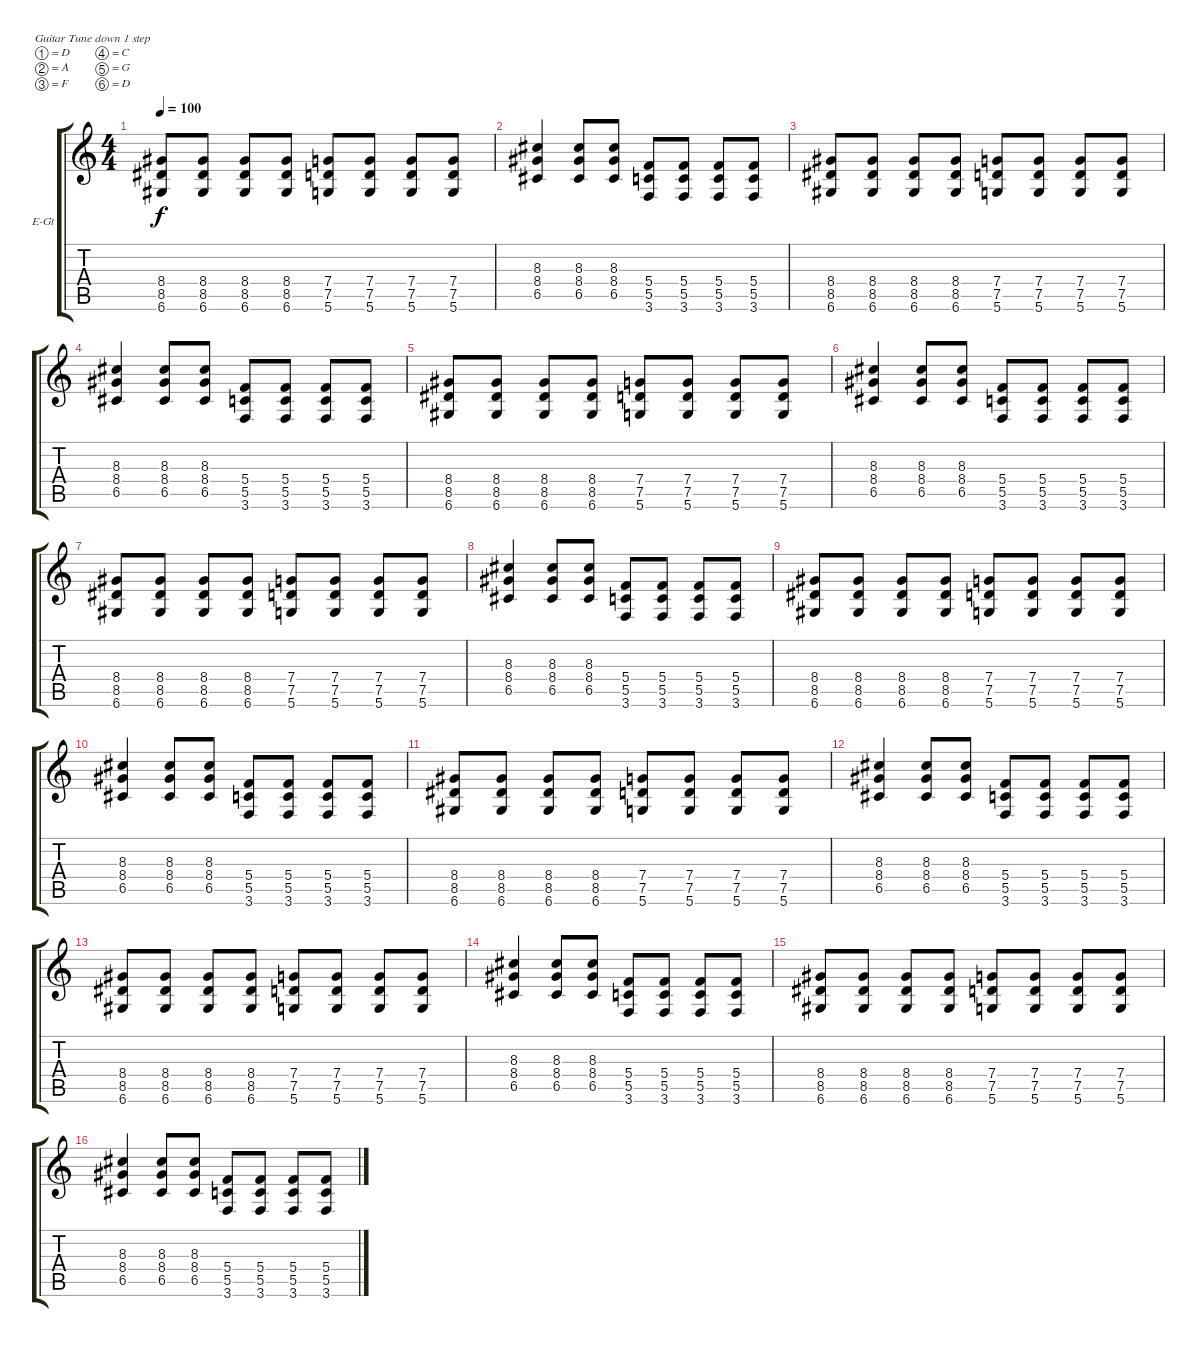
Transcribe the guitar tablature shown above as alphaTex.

\bracketExtendMode groupsimilarinstruments
\firstSystemTrackNameOrientation horizontal
\otherSystemsTrackNameOrientation horizontal
\track ("Äîðîæêà 1" "E-Gt") {instrument distortionguitar}
\staff {score tabs}
\tuning (D4 A3 F3 C3 G2 D2)
\ts (4 4)
\tempo 100
\clef g2
\ks c
(8.4 8.5 6.6).8{dy f} (8.4 8.5 6.6).8 (8.4 8.5 6.6).8 (8.4 8.5 6.6).8 (7.4 7.5 5.6).8 (7.4 7.5 5.6).8 (7.4 7.5 5.6).8 (7.4 7.5 5.6).8 |
(8.3 8.4 6.5).4 (8.3 8.4 6.5).8 (8.3 8.4 6.5).8 (5.4 5.5 3.6).8 (5.4 5.5 3.6).8 (5.4 5.5 3.6).8 (5.4 5.5 3.6).8 |
(8.4 8.5 6.6).8 (8.4 8.5 6.6).8 (8.4 8.5 6.6).8 (8.4 8.5 6.6).8 (7.4 7.5 5.6).8 (7.4 7.5 5.6).8 (7.4 7.5 5.6).8 (7.4 7.5 5.6).8 |
(8.3 8.4 6.5).4 (8.3 8.4 6.5).8 (8.3 8.4 6.5).8 (5.4 5.5 3.6).8 (5.4 5.5 3.6).8 (5.4 5.5 3.6).8 (5.4 5.5 3.6).8 |
(8.4 8.5 6.6).8 (8.4 8.5 6.6).8 (8.4 8.5 6.6).8 (8.4 8.5 6.6).8 (7.4 7.5 5.6).8 (7.4 7.5 5.6).8 (7.4 7.5 5.6).8 (7.4 7.5 5.6).8 |
(8.3 8.4 6.5).4 (8.3 8.4 6.5).8 (8.3 8.4 6.5).8 (5.4 5.5 3.6).8 (5.4 5.5 3.6).8 (5.4 5.5 3.6).8 (5.4 5.5 3.6).8 |
(8.4 8.5 6.6).8 (8.4 8.5 6.6).8 (8.4 8.5 6.6).8 (8.4 8.5 6.6).8 (7.4 7.5 5.6).8 (7.4 7.5 5.6).8 (7.4 7.5 5.6).8 (7.4 7.5 5.6).8 |
(8.3 8.4 6.5).4 (8.3 8.4 6.5).8 (8.3 8.4 6.5).8 (5.4 5.5 3.6).8 (5.4 5.5 3.6).8 (5.4 5.5 3.6).8 (5.4 5.5 3.6).8 |
(8.4 8.5 6.6).8 (8.4 8.5 6.6).8 (8.4 8.5 6.6).8 (8.4 8.5 6.6).8 (7.4 7.5 5.6).8 (7.4 7.5 5.6).8 (7.4 7.5 5.6).8 (7.4 7.5 5.6).8 |
(8.3 8.4 6.5).4 (8.3 8.4 6.5).8 (8.3 8.4 6.5).8 (5.4 5.5 3.6).8 (5.4 5.5 3.6).8 (5.4 5.5 3.6).8 (5.4 5.5 3.6).8 |
(8.4 8.5 6.6).8 (8.4 8.5 6.6).8 (8.4 8.5 6.6).8 (8.4 8.5 6.6).8 (7.4 7.5 5.6).8 (7.4 7.5 5.6).8 (7.4 7.5 5.6).8 (7.4 7.5 5.6).8 |
(8.3 8.4 6.5).4 (8.3 8.4 6.5).8 (8.3 8.4 6.5).8 (5.4 5.5 3.6).8 (5.4 5.5 3.6).8 (5.4 5.5 3.6).8 (5.4 5.5 3.6).8 |
(8.4 8.5 6.6).8 (8.4 8.5 6.6).8 (8.4 8.5 6.6).8 (8.4 8.5 6.6).8 (7.4 7.5 5.6).8 (7.4 7.5 5.6).8 (7.4 7.5 5.6).8 (7.4 7.5 5.6).8 |
(8.3 8.4 6.5).4 (8.3 8.4 6.5).8 (8.3 8.4 6.5).8 (5.4 5.5 3.6).8 (5.4 5.5 3.6).8 (5.4 5.5 3.6).8 (5.4 5.5 3.6).8 |
(8.4 8.5 6.6).8 (8.4 8.5 6.6).8 (8.4 8.5 6.6).8 (8.4 8.5 6.6).8 (7.4 7.5 5.6).8 (7.4 7.5 5.6).8 (7.4 7.5 5.6).8 (7.4 7.5 5.6).8 |
(8.3 8.4 6.5).4 (8.3 8.4 6.5).8 (8.3 8.4 6.5).8 (5.4 5.5 3.6).8 (5.4 5.5 3.6).8 (5.4 5.5 3.6).8 (5.4 5.5 3.6).8
